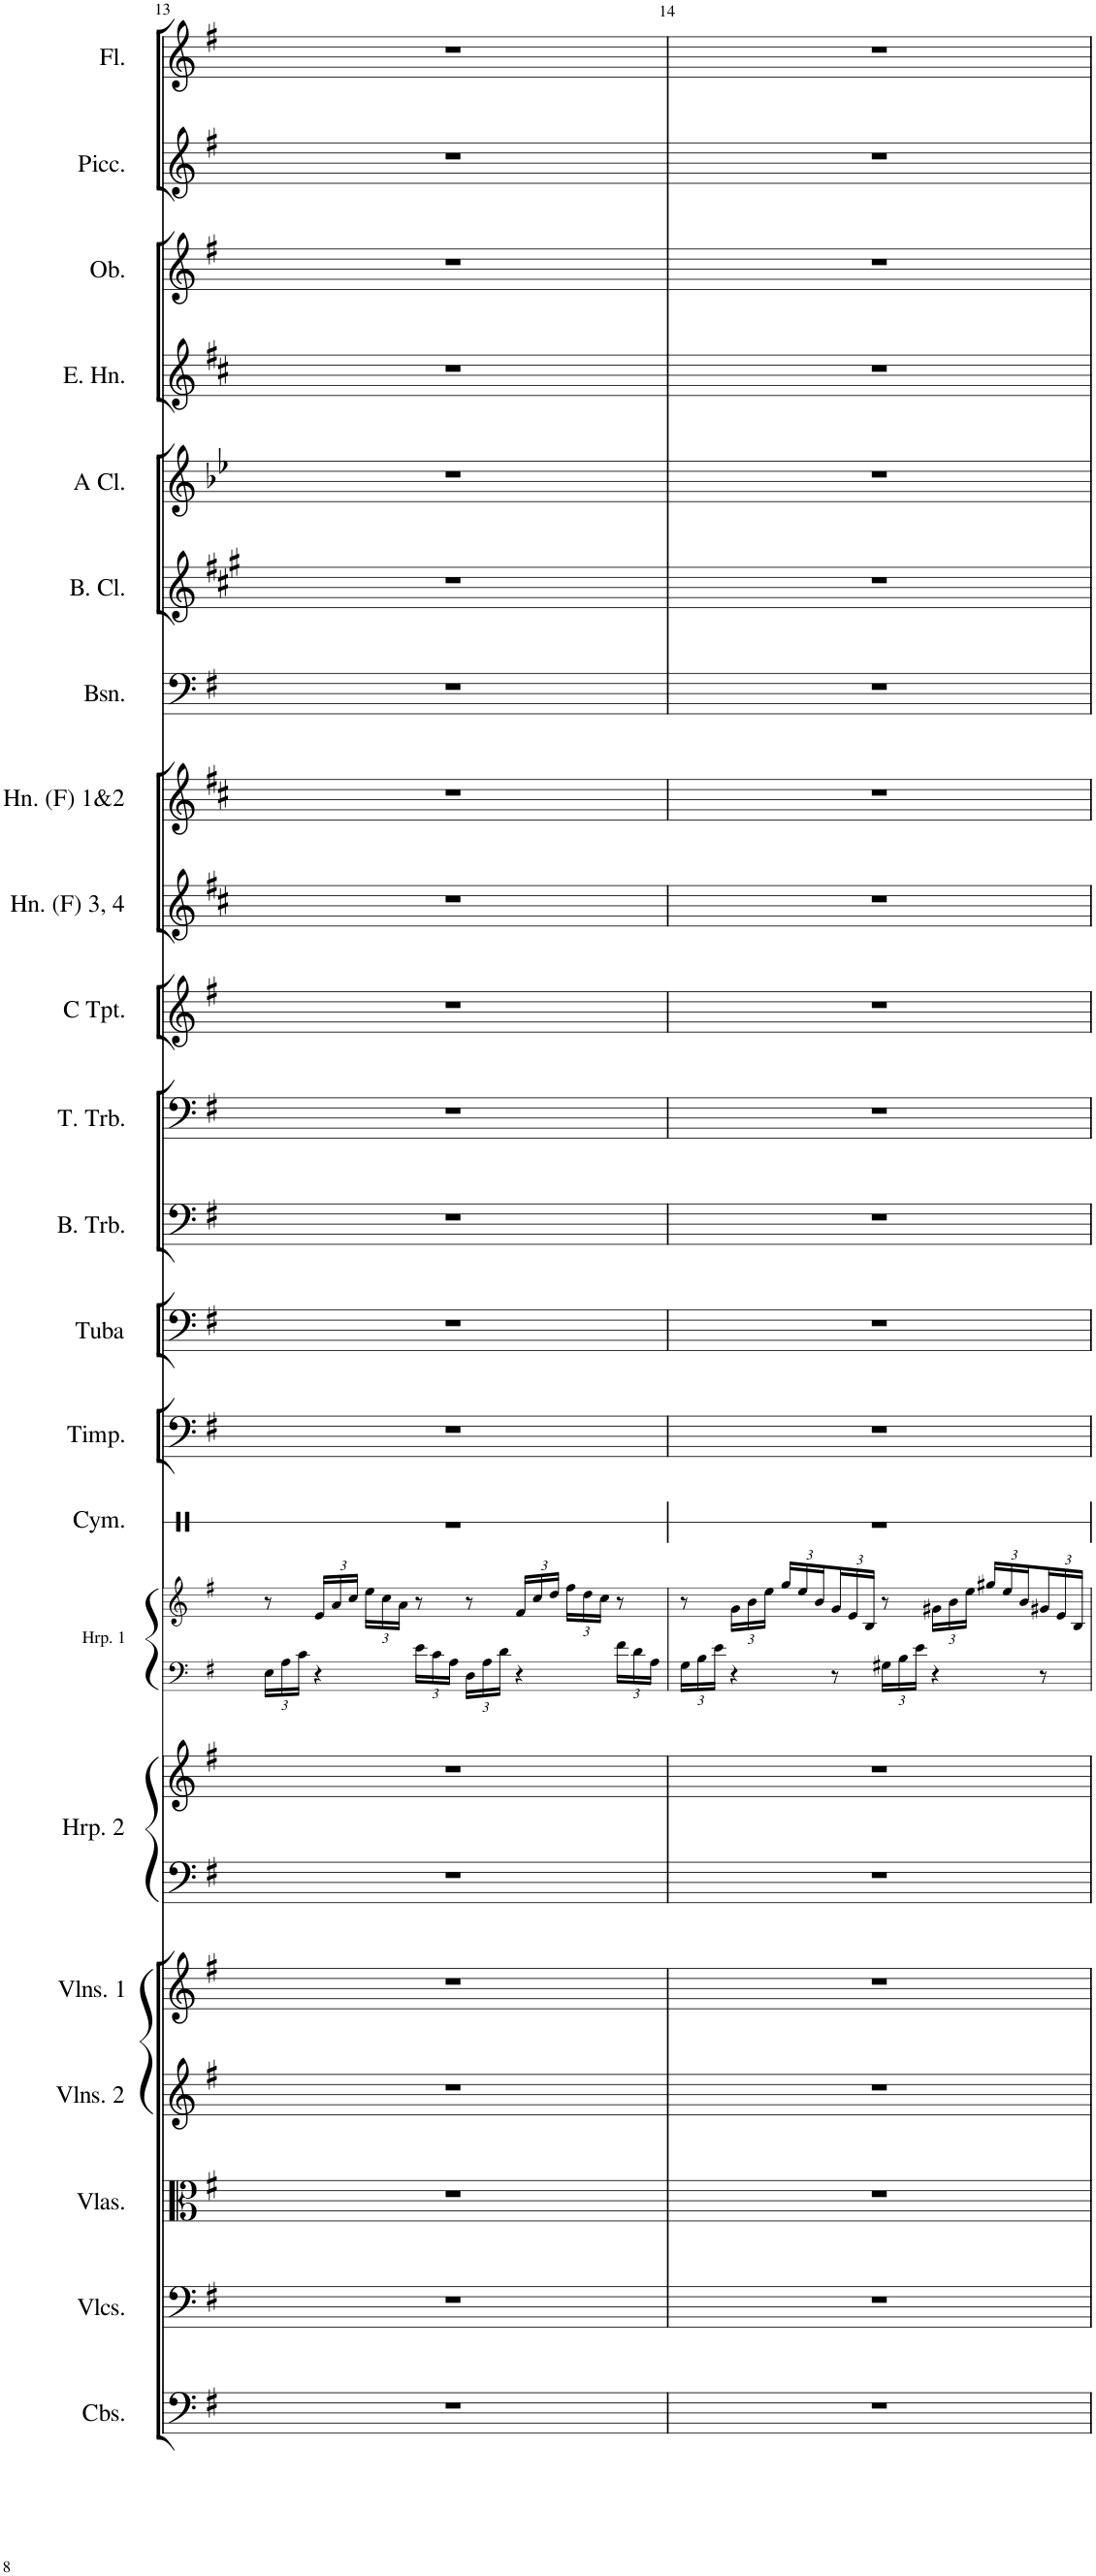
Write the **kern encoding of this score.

**kern	**kern	**kern	**kern	**kern	**kern	**kern	**kern	**kern	**kern	**kern	**kern	**kern	**kern	**kern	**kern	**kern	**kern	**kern	**kern	**kern	**kern	**kern	**kern
*part22	*part21	*part20	*part19	*part18	*part17	*part17	*part16	*part16	*part15	*part14	*part13	*part12	*part11	*part10	*part9	*part8	*part7	*part6	*part5	*part4	*part3	*part2	*part1
*staff24	*staff23	*staff22	*staff21	*staff20	*staff19	*staff18	*staff17	*staff16	*staff15	*staff14	*staff13	*staff12	*staff11	*staff10	*staff9	*staff8	*staff7	*staff6	*staff5	*staff4	*staff3	*staff2	*staff1
*I"Contrabasses	*I"Violoncellos	*I"Violas	*I"Violins 2	*I"Violins 1	*I"Harp 2	*	*I"Harp 1	*	*I"Cymbal	*I"Timpani	*I"Tuba	*I"Bass Trombone	*I"Tenor Trombone	*I"C Trumpet	*I"Horns (F)     3, 4	*I"Horns (F)     1, 2	*I"Bassoon	*I"Bass Clarinet	*I"A Clarinet	*I"English Horn	*I"Oboe	*I"Piccolo	*I"Flute
*I'Cbs.	*I'Vlcs.	*I'Vlas.	*I'Vlns. 2	*I'Vlns. 1	*I'Hrp. 2	*	*I'Hrp. 1	*	*I'Cym.	*I'Timp.	*I'Tuba	*I'B. Trb.	*I'T. Trb.	*I'C Tpt.	*I'Hn. (F) 3, 4	*	*I'Bsn.	*I'B. Cl.	*I'A Cl.	*I'E. Hn.	*I'Ob.	*I'Picc.	*I'Fl.
!!LO:PB:g=z
*clefF4	*clefF4	*clefC3	*clefG2	*clefG2	*clefF4	*clefG2	*clefF4	*clefG2	*clefX	*clefF4	*clefF4	*clefF4	*clefF4	*clefG2	*clefG2	*clefG2	*clefF4	*clefG2	*clefG2	*clefG2	*clefG2	*clefG2	*clefG2
*Trd7c12	*	*	*	*	*	*	*	*	*	*	*	*	*	*Trd1c2	*Trd4c7	*Trd4c7	*	*Trd8c14	*Trd2c3	*Trd4c7	*	*Trd-7c-12	*
*k[f#]	*k[f#]	*k[f#]	*k[f#]	*k[f#]	*k[f#]	*k[f#]	*k[f#]	*k[f#]	*k[]	*k[f#]	*k[f#]	*k[f#]	*k[f#]	*k[f#]	*k[f#c#]	*k[f#c#]	*k[f#]	*k[f#c#g#]	*k[b-e-]	*k[f#c#]	*k[f#]	*k[f#]	*k[f#]
*M4/4	*M4/4	*M4/4	*M4/4	*M4/4	*M4/4	*M4/4	*M4/4	*M4/4	*M4/4	*M4/4	*M4/4	*M4/4	*M4/4	*M4/4	*M4/4	*M4/4	*M4/4	*M4/4	*M4/4	*M4/4	*M4/4	*M4/4	*M4/4
*	*	*	*	*	*	*	*Xbrackettup	*	*	*	*	*	*	*	*	*	*	*	*	*	*	*	*
=13	=13	=13	=13	=13	=13	=13	=13	=13	=13	=13	=13	=13	=13	=13	=13	=13	=13	=13	=13	=13	=13	=13	=13
1r	1r	1r	1r	1r	1r	1r	24E\LL	8r	1r	1r	1r	1r	1r	1r	1r	1r	1r	1r	1r	1r	1r	1r	1r
.	.	.	.	.	.	.	24A\	.	.	.	.	.	.	.	.	.	.	.	.	.	.	.	.
.	.	.	.	.	.	.	24c\JJ	.	.	.	.	.	.	.	.	.	.	.	.	.	.	.	.
*	*	*	*	*	*	*	*	*Xbrackettup	*	*	*	*	*	*	*	*	*	*	*	*	*	*	*
.	.	.	.	.	.	.	4r	24e/LL	.	.	.	.	.	.	.	.	.	.	.	.	.	.	.
.	.	.	.	.	.	.	.	24a/	.	.	.	.	.	.	.	.	.	.	.	.	.	.	.
.	.	.	.	.	.	.	.	24cc/JJ	.	.	.	.	.	.	.	.	.	.	.	.	.	.	.
.	.	.	.	.	.	.	.	24ee\LL	.	.	.	.	.	.	.	.	.	.	.	.	.	.	.
.	.	.	.	.	.	.	.	24cc\	.	.	.	.	.	.	.	.	.	.	.	.	.	.	.
.	.	.	.	.	.	.	.	24a\JJ	.	.	.	.	.	.	.	.	.	.	.	.	.	.	.
.	.	.	.	.	.	.	24e\LL	8r	.	.	.	.	.	.	.	.	.	.	.	.	.	.	.
.	.	.	.	.	.	.	24c\	.	.	.	.	.	.	.	.	.	.	.	.	.	.	.	.
.	.	.	.	.	.	.	24A\JJ	.	.	.	.	.	.	.	.	.	.	.	.	.	.	.	.
.	.	.	.	.	.	.	24D\LL	8r	.	.	.	.	.	.	.	.	.	.	.	.	.	.	.
.	.	.	.	.	.	.	24A\	.	.	.	.	.	.	.	.	.	.	.	.	.	.	.	.
.	.	.	.	.	.	.	24d\JJ	.	.	.	.	.	.	.	.	.	.	.	.	.	.	.	.
.	.	.	.	.	.	.	4r	24f#/LL	.	.	.	.	.	.	.	.	.	.	.	.	.	.	.
.	.	.	.	.	.	.	.	24cc/	.	.	.	.	.	.	.	.	.	.	.	.	.	.	.
.	.	.	.	.	.	.	.	24dd/JJ	.	.	.	.	.	.	.	.	.	.	.	.	.	.	.
.	.	.	.	.	.	.	.	24ff#\LL	.	.	.	.	.	.	.	.	.	.	.	.	.	.	.
.	.	.	.	.	.	.	.	24dd\	.	.	.	.	.	.	.	.	.	.	.	.	.	.	.
.	.	.	.	.	.	.	.	24cc\JJ	.	.	.	.	.	.	.	.	.	.	.	.	.	.	.
.	.	.	.	.	.	.	24f#\LL	8r	.	.	.	.	.	.	.	.	.	.	.	.	.	.	.
.	.	.	.	.	.	.	24d\	.	.	.	.	.	.	.	.	.	.	.	.	.	.	.	.
.	.	.	.	.	.	.	24A\JJ	.	.	.	.	.	.	.	.	.	.	.	.	.	.	.	.
=14	=14	=14	=14	=14	=14	=14	=14	=14	=14	=14	=14	=14	=14	=14	=14	=14	=14	=14	=14	=14	=14	=14	=14
1r	1r	1r	1r	1r	1r	1r	24G\LL	8r	1r	1r	1r	1r	1r	1r	1r	1r	1r	1r	1r	1r	1r	1r	1r
.	.	.	.	.	.	.	24B\	.	.	.	.	.	.	.	.	.	.	.	.	.	.	.	.
.	.	.	.	.	.	.	24e\JJ	.	.	.	.	.	.	.	.	.	.	.	.	.	.	.	.
.	.	.	.	.	.	.	4r	24g\LL	.	.	.	.	.	.	.	.	.	.	.	.	.	.	.
.	.	.	.	.	.	.	.	24b\	.	.	.	.	.	.	.	.	.	.	.	.	.	.	.
.	.	.	.	.	.	.	.	24ee\JJ	.	.	.	.	.	.	.	.	.	.	.	.	.	.	.
.	.	.	.	.	.	.	.	24gg/LL	.	.	.	.	.	.	.	.	.	.	.	.	.	.	.
.	.	.	.	.	.	.	.	24ee/	.	.	.	.	.	.	.	.	.	.	.	.	.	.	.
.	.	.	.	.	.	.	.	24b/	.	.	.	.	.	.	.	.	.	.	.	.	.	.	.
.	.	.	.	.	.	.	8r	24g/	.	.	.	.	.	.	.	.	.	.	.	.	.	.	.
.	.	.	.	.	.	.	.	24e/	.	.	.	.	.	.	.	.	.	.	.	.	.	.	.
.	.	.	.	.	.	.	.	24B/JJ	.	.	.	.	.	.	.	.	.	.	.	.	.	.	.
.	.	.	.	.	.	.	24G#X\LL	8r	.	.	.	.	.	.	.	.	.	.	.	.	.	.	.
.	.	.	.	.	.	.	24B\	.	.	.	.	.	.	.	.	.	.	.	.	.	.	.	.
.	.	.	.	.	.	.	24e\JJ	.	.	.	.	.	.	.	.	.	.	.	.	.	.	.	.
.	.	.	.	.	.	.	4r	24g#X\LL	.	.	.	.	.	.	.	.	.	.	.	.	.	.	.
.	.	.	.	.	.	.	.	24b\	.	.	.	.	.	.	.	.	.	.	.	.	.	.	.
.	.	.	.	.	.	.	.	24ee\JJ	.	.	.	.	.	.	.	.	.	.	.	.	.	.	.
.	.	.	.	.	.	.	.	24gg#X/LL	.	.	.	.	.	.	.	.	.	.	.	.	.	.	.
.	.	.	.	.	.	.	.	24ee/	.	.	.	.	.	.	.	.	.	.	.	.	.	.	.
.	.	.	.	.	.	.	.	24b/	.	.	.	.	.	.	.	.	.	.	.	.	.	.	.
.	.	.	.	.	.	.	8r	24g#X/	.	.	.	.	.	.	.	.	.	.	.	.	.	.	.
.	.	.	.	.	.	.	.	24e/	.	.	.	.	.	.	.	.	.	.	.	.	.	.	.
.	.	.	.	.	.	.	.	24B/JJ	.	.	.	.	.	.	.	.	.	.	.	.	.	.	.
=	=	=	=	=	=	=	=	=	=	=	=	=	=	=	=	=	=	=	=	=	=	=	=
*-	*-	*-	*-	*-	*-	*-	*-	*-	*-	*-	*-	*-	*-	*-	*-	*-	*-	*-	*-	*-	*-	*-	*-
